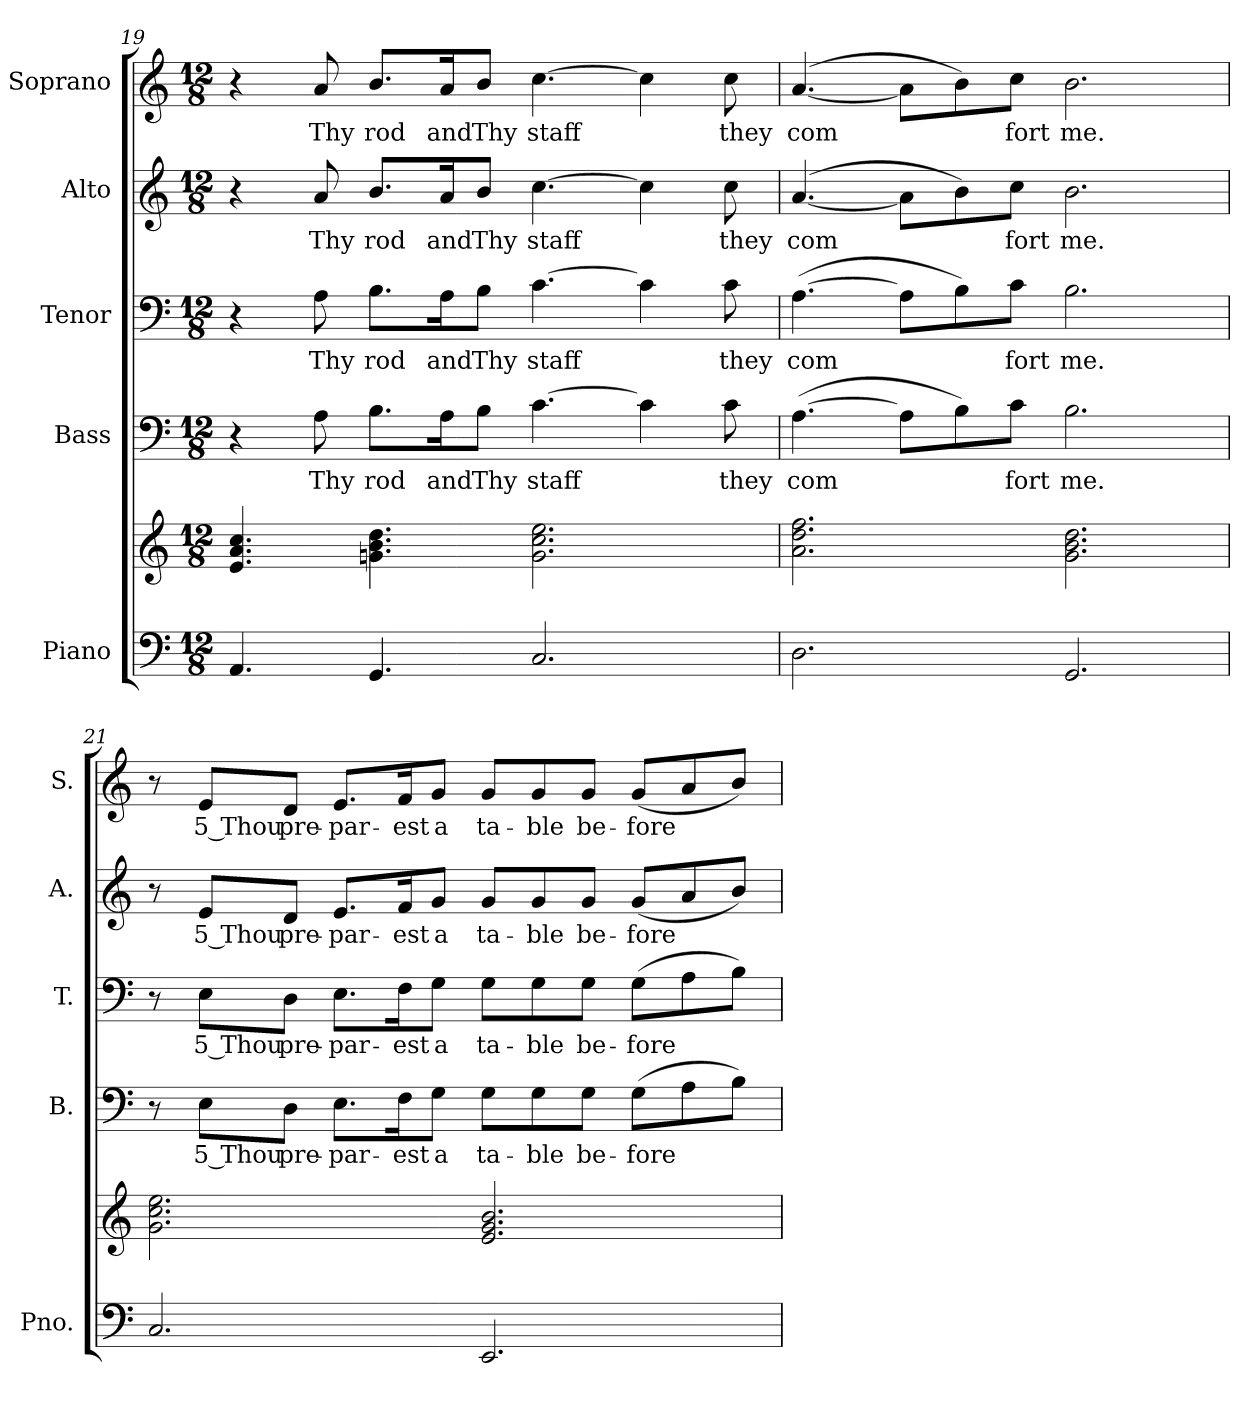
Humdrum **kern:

**kern	**kern	**kern	**text	**kern	**text	**kern	**text	**kern	**text
*part5	*part5	*part4	*part4	*part3	*part3	*part2	*part2	*part1	*part1
*staff6	*staff5	*staff4	*staff4	*staff3	*staff3	*staff2	*staff2	*staff1	*staff1
*I"Piano	*	*I"Bass	*	*I"Tenor	*	*I"Alto	*	*I"Soprano	*
*I'Pno.	*	*I'B.	*	*I'T.	*	*I'A.	*	*I'S.	*
!!LO:PB:g=z
*clefF4	*clefG2	*clefF4	*	*clefF4	*	*clefG2	*	*clefG2	*
*k[]	*k[]	*k[]	*	*k[]	*	*k[]	*	*k[]	*
*C:	*C:	*C:	*	*C:	*	*C:	*	*C:	*
*M12/8	*M12/8	*M12/8	*	*M12/8	*	*M12/8	*	*M12/8	*
=19	=19	=19	=19	=19	=19	=19	=19	=19	=19
4.AAi/	4.ei/ 4.ai 4.cci	4r	.	4r	.	4r	.	4r	.
!	!	!	!LO:LY:b:color=#000000	!	!	!	!	!	!
!	!	!	!	!	!LO:LY:b:color=#000000	!	!	!	!
!	!	!	!	!	!	!	!LO:LY:b:color=#000000	!	!
!	!	!	!	!	!	!	!	!	!LO:LY:b:color=#000000
.	.	8Ai\	Thy	8Ai\	Thy	8ai/	Thy	8ai/	Thy
!	!	!	!LO:LY:b:color=#000000	!	!	!	!	!	!
!	!	!	!	!	!LO:LY:b:color=#000000	!	!	!	!
!	!	!	!	!	!	!	!LO:LY:b:color=#000000	!	!
!	!	!	!	!	!	!	!	!	!LO:LY:b:color=#000000
4.GGi/	4.gni\ 4.bi 4.ddi	8.Bi\L	rod	8.Bi\L	rod	8.bi/L	rod	8.bi/L	rod
!	!	!	!LO:LY:b:color=#000000	!	!	!	!	!	!
!	!	!	!	!	!LO:LY:b:color=#000000	!	!	!	!
!	!	!	!	!	!	!	!LO:LY:b:color=#000000	!	!
!	!	!	!	!	!	!	!	!	!LO:LY:b:color=#000000
.	.	16Ai\K	and	16Ai\K	and	16ai/K	and	16ai/K	and
!	!	!	!LO:LY:b:color=#000000	!	!	!	!	!	!
!	!	!	!	!	!LO:LY:b:color=#000000	!	!	!	!
!	!	!	!	!	!	!	!LO:LY:b:color=#000000	!	!
!	!	!	!	!	!	!	!	!	!LO:LY:b:color=#000000
.	.	8Bi\J	Thy	8Bi\J	Thy	8bi/J	Thy	8bi/J	Thy
!	!	!	!LO:LY:b:color=#000000	!	!	!	!	!	!
!	!	!	!	!	!LO:LY:b:color=#000000	!	!	!	!
!	!	!	!	!	!	!	!LO:LY:b:color=#000000	!	!
!	!	!	!	!	!	!	!	!	!LO:LY:b:color=#000000
2.Ci/	2.gi\ 2.cci 2.eei	[>4.ci\	staff	[>4.ci\	staff	[>4.cci\	staff	[>4.cci\	staff
.	.	4ci\]	.	4ci\]	.	4cci\]	.	4cci\]	.
!	!	!	!LO:LY:b:color=#000000	!	!	!	!	!	!
!	!	!	!	!	!LO:LY:b:color=#000000	!	!	!	!
!	!	!	!	!	!	!	!LO:LY:b:color=#000000	!	!
!	!	!	!	!	!	!	!	!	!LO:LY:b:color=#000000
.	.	8ci\	they	8ci\	they	8cci\	they	8cci\	they
=20	=20	=20	=20	=20	=20	=20	=20	=20	=20
!	!	!	!LO:LY:b:color=#000000	!	!	!	!	!	!
!	!	!	!	!	!LO:LY:b:color=#000000	!	!	!	!
!	!	!	!	!	!	!	!LO:LY:b:color=#000000	!	!
!	!	!	!	!	!	!	!	!	!LO:LY:b:color=#000000
2.Di\	2.ai\ 2.ddi 2.ffi	([>4.Ai\	com	([>4.Ai\	com	([<4.ai/	com	([<4.ai/	com
.	.	8Ai\L]	.	8Ai\L]	.	8ai\L]	.	8ai\L]	.
.	.	8Bi\)	.	8Bi\)	.	8bi\)	.	8bi\)	.
!	!	!	!LO:LY:b:color=#000000	!	!	!	!	!	!
!	!	!	!	!	!LO:LY:b:color=#000000	!	!	!	!
!	!	!	!	!	!	!	!LO:LY:b:color=#000000	!	!
!	!	!	!	!	!	!	!	!	!LO:LY:b:color=#000000
.	.	8ci\J	fort	8ci\J	fort	8cci\J	fort	8cci\J	fort
!	!	!	!LO:LY:b:color=#000000	!	!	!	!	!	!
!	!	!	!	!	!LO:LY:b:color=#000000	!	!	!	!
!	!	!	!	!	!	!	!LO:LY:b:color=#000000	!	!
!	!	!	!	!	!	!	!	!	!LO:LY:b:color=#000000
2.GGi/	2.gi\ 2.bi 2.ddi	2.Bi\	me.	2.Bi\	me.	2.bi\	me.	2.bi\	me.
!!LO:PB:g=z
=21	=21	=21	=21	=21	=21	=21	=21	=21	=21
2.Ci/	2.gi\ 2.cci 2.eei	8r	.	8r	.	8r	.	8r	.
!	!	!	!LO:LY:b:color=#000000	!	!	!	!	!	!
!	!	!	!	!	!LO:LY:b:color=#000000	!	!	!	!
!	!	!	!	!	!	!	!LO:LY:b:color=#000000	!	!
!	!	!	!	!	!	!	!	!	!LO:LY:b:color=#000000
.	.	8Ei\L	5 Thou	8Ei\L	5 Thou	8ei/L	5 Thou	8ei/L	5 Thou
!	!	!	!LO:LY:b:color=#000000	!	!	!	!	!	!
!	!	!	!	!	!LO:LY:b:color=#000000	!	!	!	!
!	!	!	!	!	!	!	!LO:LY:b:color=#000000	!	!
!	!	!	!	!	!	!	!	!	!LO:LY:b:color=#000000
.	.	8Di\J	pre-	8Di\J	pre-	8di/J	pre-	8di/J	pre-
!	!	!	!LO:LY:b:color=#000000	!	!	!	!	!	!
!	!	!	!	!	!LO:LY:b:color=#000000	!	!	!	!
!	!	!	!	!	!	!	!LO:LY:b:color=#000000	!	!
!	!	!	!	!	!	!	!	!	!LO:LY:b:color=#000000
.	.	8.Ei\L	-par-	8.Ei\L	-par-	8.ei/L	-par-	8.ei/L	-par-
!	!	!	!LO:LY:b:color=#000000	!	!	!	!	!	!
!	!	!	!	!	!LO:LY:b:color=#000000	!	!	!	!
!	!	!	!	!	!	!	!LO:LY:b:color=#000000	!	!
!	!	!	!	!	!	!	!	!	!LO:LY:b:color=#000000
.	.	16Fi\K	-est	16Fi\K	-est	16fi/K	-est	16fi/K	-est
!	!	!	!LO:LY:b:color=#000000	!	!	!	!	!	!
!	!	!	!	!	!LO:LY:b:color=#000000	!	!	!	!
!	!	!	!	!	!	!	!LO:LY:b:color=#000000	!	!
!	!	!	!	!	!	!	!	!	!LO:LY:b:color=#000000
.	.	8Gi\J	a	8Gi\J	a	8gi/J	a	8gi/J	a
!	!	!	!LO:LY:b:color=#000000	!	!	!	!	!	!
!	!	!	!	!	!LO:LY:b:color=#000000	!	!	!	!
!	!	!	!	!	!	!	!LO:LY:b:color=#000000	!	!
!	!	!	!	!	!	!	!	!	!LO:LY:b:color=#000000
2.EEi/	2.ei/ 2.gi 2.bi	8Gi\L	ta-	8Gi\L	ta-	8gi/L	ta-	8gi/L	ta-
!	!	!	!LO:LY:b:color=#000000	!	!	!	!	!	!
!	!	!	!	!	!LO:LY:b:color=#000000	!	!	!	!
!	!	!	!	!	!	!	!LO:LY:b:color=#000000	!	!
!	!	!	!	!	!	!	!	!	!LO:LY:b:color=#000000
.	.	8Gi\	-ble	8Gi\	-ble	8gi/	-ble	8gi/	-ble
!	!	!	!LO:LY:b:color=#000000	!	!	!	!	!	!
!	!	!	!	!	!LO:LY:b:color=#000000	!	!	!	!
!	!	!	!	!	!	!	!LO:LY:b:color=#000000	!	!
!	!	!	!	!	!	!	!	!	!LO:LY:b:color=#000000
.	.	8Gi\J	be-	8Gi\J	be-	8gi/J	be-	8gi/J	be-
!	!	!	!LO:LY:b:color=#000000	!	!	!	!	!	!
!	!	!	!	!	!LO:LY:b:color=#000000	!	!	!	!
!	!	!	!	!	!	!	!LO:LY:b:color=#000000	!	!
!	!	!	!	!	!	!	!	!	!LO:LY:b:color=#000000
.	.	(8Gi\L	-fore	(8Gi\L	-fore	(8gi/L	-fore	(8gi/L	-fore
.	.	8Ai\	.	8Ai\	.	8ai/	.	8ai/	.
.	.	8Bi\J)	.	8Bi\J)	.	8bi/J)	.	8bi/J)	.
=	=	=	=	=	=	=	=	=	=
*-	*-	*-	*-	*-	*-	*-	*-	*-	*-
